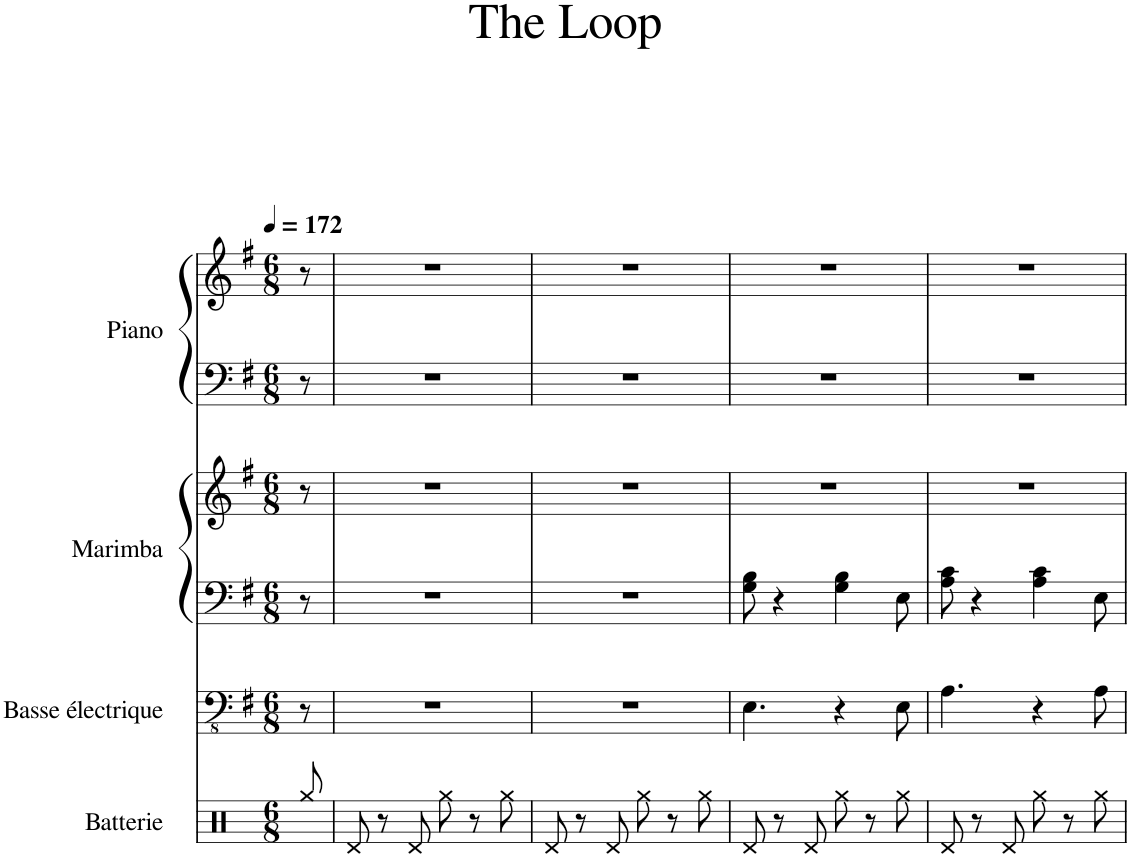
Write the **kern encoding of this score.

**kern	**kern	**kern	**kern	**kern	**kern
*part4	*part3	*part2	*part2	*part1	*part1
*staff6	*staff5	*staff4	*staff3	*staff2	*staff1
*I"Batterie	*I"Basse électrique	*I"Marimba	*	*I"Piano	*
*I'Bat.	*I'B. él.	*I'Mrm.	*	*I'Pno.	*
*clefX	*clefFv4	*clefF4	*clefG2	*clefF4	*clefG2
*k[]	*k[f#]	*k[f#]	*k[f#]	*k[f#]	*k[f#]
*M6/8	*M6/8	*M6/8	*M6/8	*M6/8	*M6/8
*MM172	*MM172	*MM172	*MM172	*MM172	*MM172
=1	=1	=1	=1	=1	=1
8Rgg/	8r	8r	8r	8r	8r
=2	=2	=2	=2	=2	=2
8Rd/	2.r	2.r	2.r	2.r	2.r
8r	.	.	.	.	.
8Rd/	.	.	.	.	.
8Rgg\	.	.	.	.	.
8r	.	.	.	.	.
8Rgg\	.	.	.	.	.
=3	=3	=3	=3	=3	=3
8Rd/	2.r	2.r	2.r	2.r	2.r
8r	.	.	.	.	.
8Rd/	.	.	.	.	.
8Rgg\	.	.	.	.	.
8r	.	.	.	.	.
8Rgg\	.	.	.	.	.
=4	=4	=4	=4	=4	=4
8Rd/	4.EE\	8G\ 8B\	2.r	2.r	2.r
8r	.	4r	.	.	.
8Rd/	.	.	.	.	.
8Rgg\	4r	4G\ 4B\	.	.	.
8r	.	.	.	.	.
8Rgg\	8EE\	8E\	.	.	.
=5	=5	=5	=5	=5	=5
8Rd/	4.AA\	8A\ 8c\	2.r	2.r	2.r
8r	.	4r	.	.	.
8Rd/	.	.	.	.	.
8Rgg\	4r	4A\ 4c\	.	.	.
8r	.	.	.	.	.
8Rgg\	8AA\	8E\	.	.	.
=	=	=	=	=	=
*-	*-	*-	*-	*-	*-
